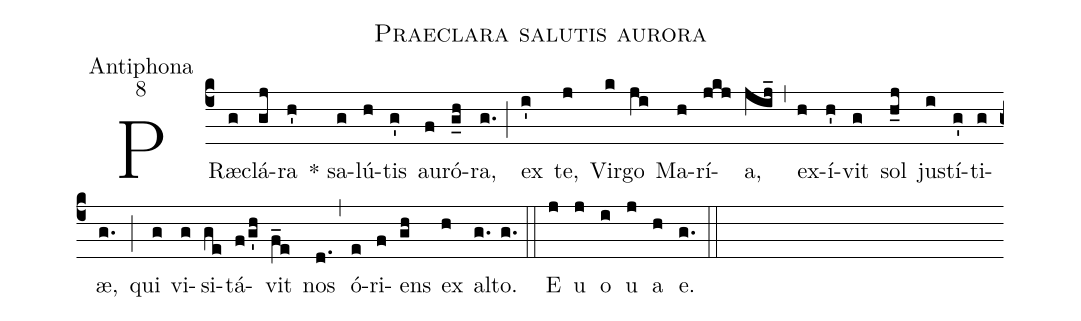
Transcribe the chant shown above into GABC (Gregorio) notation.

name:Praeclara salutis aurora;
office-part:Antiphona;
mode:8;
%%
(c4)PRæ(g)clá(gj)ra(h') * sa(g)lú(h)tis(g') au(f)ró(g_h)ra,(g.) (;)ex(i') te,(j) Vir(k)go(ji) Ma(h)rí(jkj)a,(jij_) (,)ex(h)í(h')vit(g) sol(h_j) jus(i)tí(g')ti(g)æ,(g.) (;)qui(g) vi(g)si(ge)tá(f/g'h)vit(f_e) nos(d.) (,)ó(e)ri(f)ens(gh) ex(h) al(g.)to.(g.) (::)E(j) u(j) o(i) u(j) a(h) e.(g.) (::) (       )
